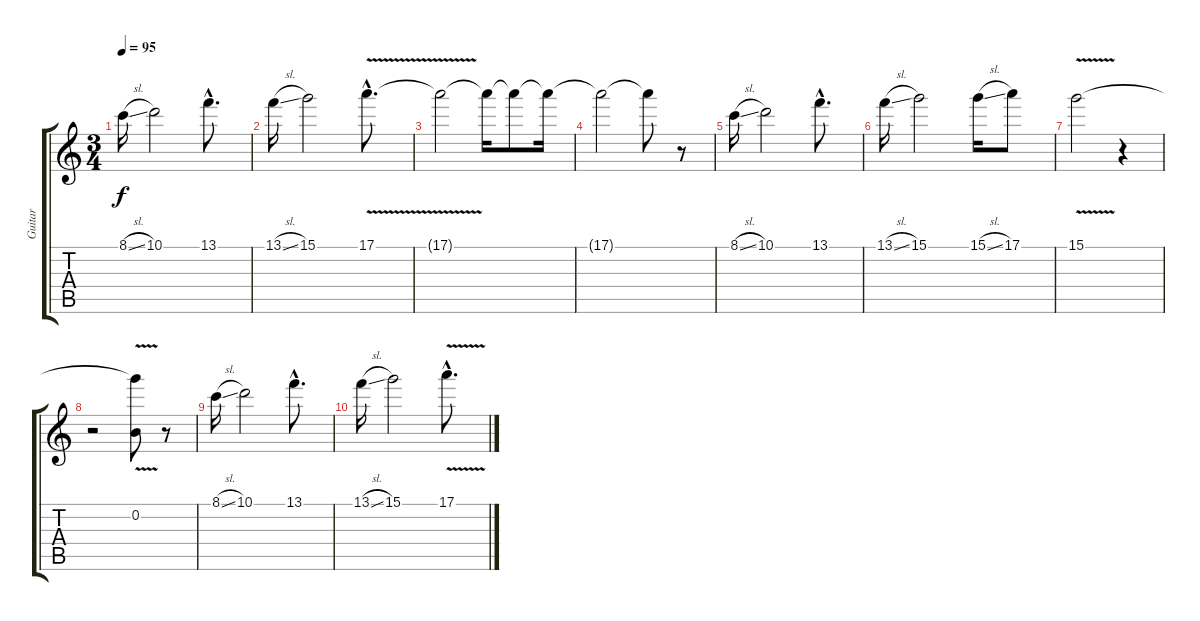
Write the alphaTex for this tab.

\track ("Guitar" "Guitar") {instrument overdrivenguitar}
\staff {score tabs}
\tuning (E4 B3 G3 D3 A2 E2) {hide}
\ts (3 4)
\tempo 95
\clef g2
\ks c
8.1{sl}.16{dy f} 10.1.2 13.1{hac}.8{d} |
13.1{sl}.16 15.1.2 17.1{v hac}.8{d} |
17.1{t}.2 17.1{t}.16 17.1{t}.8 17.1{t}.16 |
17.1{t}.2 17.1{t}.8 r.8 |
8.1{sl}.16 10.1.2 13.1{hac}.8{d} |
13.1{sl}.16 15.1.2 15.1{sl}.16 17.1.8 |
15.1{v}.2 r.4 |
r.2 (15.1{t} 0.2).8 r.8 |
8.1{sl}.16 10.1.2 13.1{hac}.8{d} |
13.1{sl}.16 15.1.2 17.1{v hac}.8{d}
